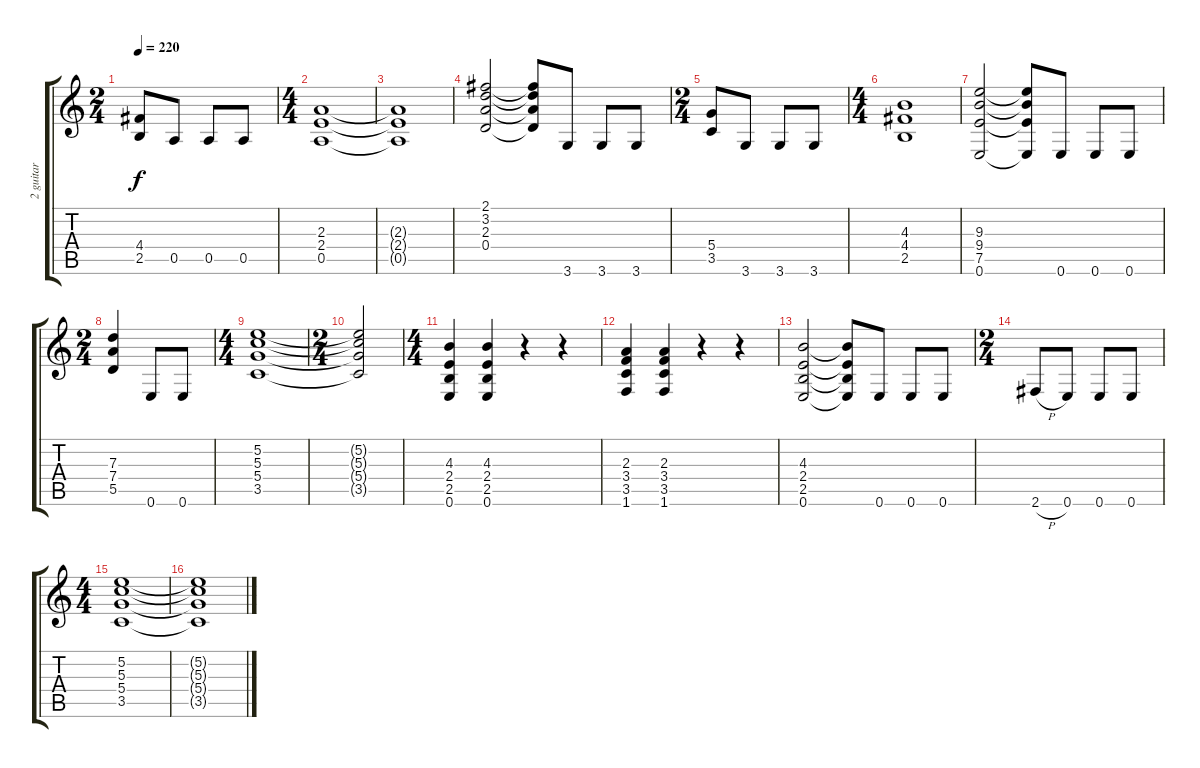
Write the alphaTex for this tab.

\track ("2 guitar" "2 guitar") {instrument overdrivenguitar}
\staff {score tabs}
\tuning (E4 B3 G3 D3 A2 E2) {hide}
\ts (2 4)
\tempo 220
\clef g2
\ks c
(4.4 2.5).8{dy f} 0.5.8 0.5.8 0.5.8 |
\ts (4 4)
(2.3 2.4 0.5).1 |
(2.3{t} 2.4{t} 0.5{t}).1 |
(2.1 3.2 2.3 0.4).2 (2.1{t} 3.2{t} 2.3{t} 0.4{t}).8 3.6.8 3.6.8 3.6.8 |
\ts (2 4)
(5.4 3.5).8 3.6.8 3.6.8 3.6.8 |
\ts (4 4)
(4.3 4.4 2.5).1 |
(9.3 9.4 7.5 0.6).2 (9.3{t} 9.4{t} 7.5{t} 0.6{t}).8 0.6.8 0.6.8 0.6.8 |
\ts (2 4)
(7.3 7.4 5.5).4 0.6.8 0.6.8 |
\ts (4 4)
(5.2 5.3 5.4 3.5).1 |
\ts (2 4)
(5.2{t} 5.3{t} 5.4{t} 3.5{t}).2 |
\ts (4 4)
(4.3 2.4 2.5 0.6).4 (4.3 2.4 2.5 0.6).4 r.4 r.4 |
(2.3 3.4 3.5 1.6).4 (2.3 3.4 3.5 1.6).4 r.4 r.4 |
(4.3 2.4 2.5 0.6).2 (4.3{t} 2.4{t} 2.5{t} 0.6{t}).8 0.6.8 0.6.8 0.6.8 |
\ts (2 4)
2.6{h}.8 0.6.8 0.6.8 0.6.8 |
\ts (4 4)
(5.2 5.3 5.4 3.5).1 |
(5.2{t} 5.3{t} 5.4{t} 3.5{t}).1
